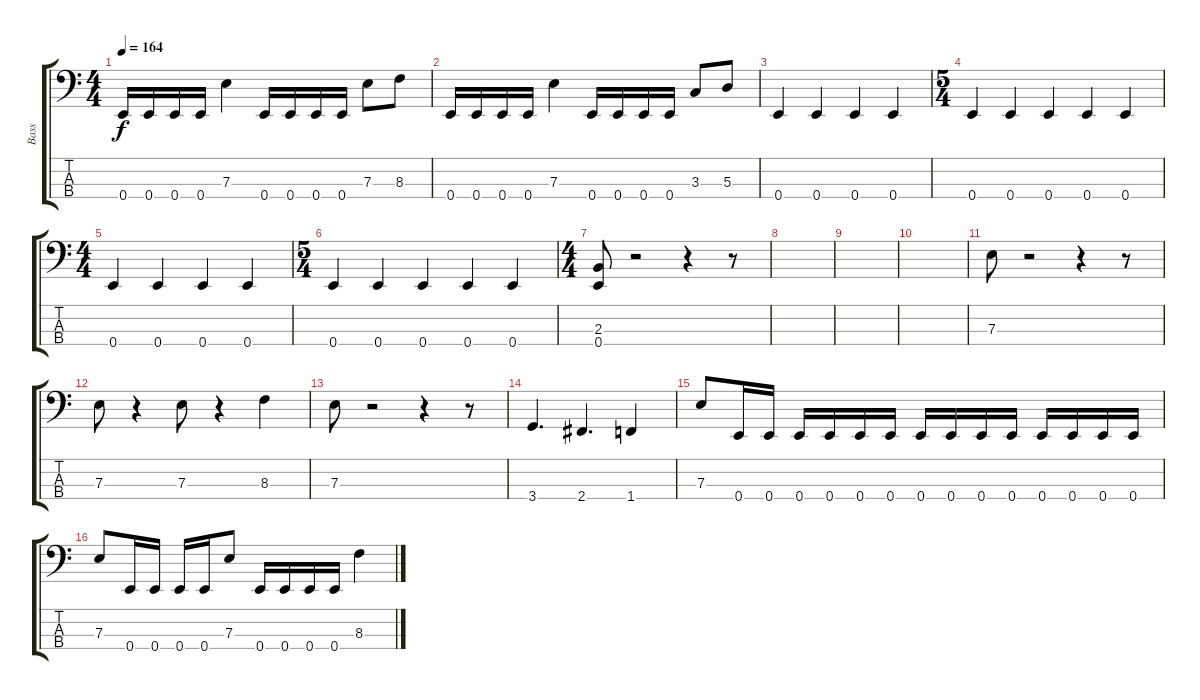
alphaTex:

\track ("Bass " "Bass ") {instrument electricbasspick}
\staff {score tabs}
\tuning (G2 D2 A1 E1) {hide}
\ts (4 4)
\tempo 164
\clef f4
\ks c
0.4.16{dy f} 0.4.16 0.4.16 0.4.16 7.3.4 0.4.16 0.4.16 0.4.16 0.4.16 7.3.8 8.3.8 |
0.4.16 0.4.16 0.4.16 0.4.16 7.3.4 0.4.16 0.4.16 0.4.16 0.4.16 3.3.8 5.3.8 |
0.4.4 0.4.4 0.4.4 0.4.4 |
\ts (5 4)
0.4.4 0.4.4 0.4.4 0.4.4 0.4.4 |
\ts (4 4)
0.4.4 0.4.4 0.4.4 0.4.4 |
\ts (5 4)
0.4.4 0.4.4 0.4.4 0.4.4 0.4.4 |
\ts (4 4)
(2.3 0.4).8 r.2 r.4 r.8 |
|
|
|
7.3.8 r.2 r.4 r.8 |
7.3.8 r.4 7.3.8 r.4 8.3.4 |
7.3.8 r.2 r.4 r.8 |
3.4.4{d} 2.4.4{d} 1.4.4 |
7.3.8 0.4.16 0.4.16 0.4.16 0.4.16 0.4.16 0.4.16 0.4.16 0.4.16 0.4.16 0.4.16 0.4.16 0.4.16 0.4.16 0.4.16 |
7.3.8 0.4.16 0.4.16 0.4.16 0.4.16 7.3.8 0.4.16 0.4.16 0.4.16 0.4.16 8.3.4
